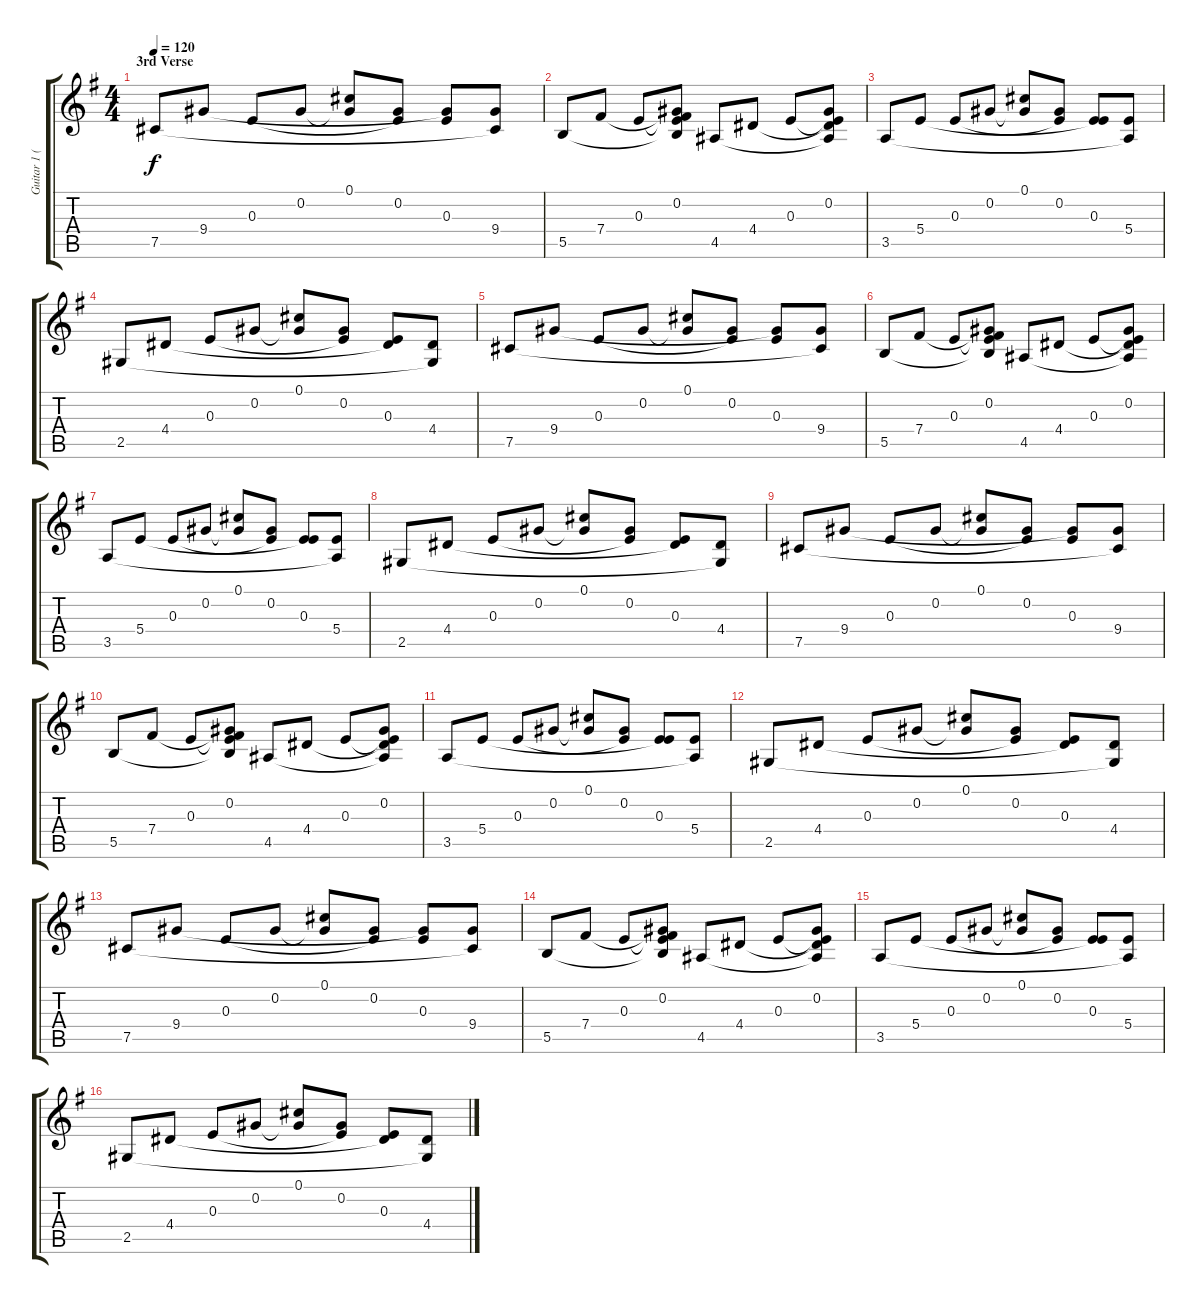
\track ("Guitar 1 (Tony Iommi)" "Guitar 1 (") {instrument overdrivenguitar}
\staff {score tabs}
\tuning (Db4 Ab3 E3 B2 Gb2 Db2) {hide}
\ts (4 4)
\section ("" "3rd Verse")
\tempo 120
\clef g2
\ks g
7.5.8{dy f} 9.4.8 0.3.8 0.2.8 (0.1 0.2{t}).8 (0.2 0.3{t}).8 (0.3 9.4{t}).8 (9.4 7.5{t}).8 |
5.5.8 7.4.8 0.3.8 (0.2 0.3{t} 7.4{t} 5.5{t}).8 4.5.8 4.4.8 0.3.8 (0.2 0.3{t} 4.4{t} 4.5{t}).8 |
3.5.8 5.4.8 0.3.8 0.2.8 (0.1 0.2{t}).8 (0.2 0.3{t}).8 (0.3 5.4{t}).8 (5.4 3.5{t}).8 |
2.5.8 4.4.8 0.3.8 0.2.8 (0.1 0.2{t}).8 (0.2 0.3{t}).8 (0.3 4.4{t}).8 (4.4 2.5{t}).8 |
7.5.8 9.4.8 0.3.8 0.2.8 (0.1 0.2{t}).8 (0.2 0.3{t}).8 (0.3 9.4{t}).8 (9.4 7.5{t}).8 |
5.5.8 7.4.8 0.3.8 (0.2 0.3{t} 7.4{t} 5.5{t}).8 4.5.8 4.4.8 0.3.8 (0.2 0.3{t} 4.4{t} 4.5{t}).8 |
3.5.8 5.4.8 0.3.8 0.2.8 (0.1 0.2{t}).8 (0.2 0.3{t}).8 (0.3 5.4{t}).8 (5.4 3.5{t}).8 |
2.5.8 4.4.8 0.3.8 0.2.8 (0.1 0.2{t}).8 (0.2 0.3{t}).8 (0.3 4.4{t}).8 (4.4 2.5{t}).8 |
7.5.8 9.4.8 0.3.8 0.2.8 (0.1 0.2{t}).8 (0.2 0.3{t}).8 (0.3 9.4{t}).8 (9.4 7.5{t}).8 |
5.5.8 7.4.8 0.3.8 (0.2 0.3{t} 7.4{t} 5.5{t}).8 4.5.8 4.4.8 0.3.8 (0.2 0.3{t} 4.4{t} 4.5{t}).8 |
3.5.8 5.4.8 0.3.8 0.2.8 (0.1 0.2{t}).8 (0.2 0.3{t}).8 (0.3 5.4{t}).8 (5.4 3.5{t}).8 |
2.5.8 4.4.8 0.3.8 0.2.8 (0.1 0.2{t}).8 (0.2 0.3{t}).8 (0.3 4.4{t}).8 (4.4 2.5{t}).8 |
7.5.8 9.4.8 0.3.8 0.2.8 (0.1 0.2{t}).8 (0.2 0.3{t}).8 (0.3 9.4{t}).8 (9.4 7.5{t}).8 |
5.5.8 7.4.8 0.3.8 (0.2 0.3{t} 7.4{t} 5.5{t}).8 4.5.8 4.4.8 0.3.8 (0.2 0.3{t} 4.4{t} 4.5{t}).8 |
3.5.8 5.4.8 0.3.8 0.2.8 (0.1 0.2{t}).8 (0.2 0.3{t}).8 (0.3 5.4{t}).8 (5.4 3.5{t}).8 |
2.5.8 4.4.8 0.3.8 0.2.8 (0.1 0.2{t}).8 (0.2 0.3{t}).8 (0.3 4.4{t}).8 (4.4 2.5{t}).8
